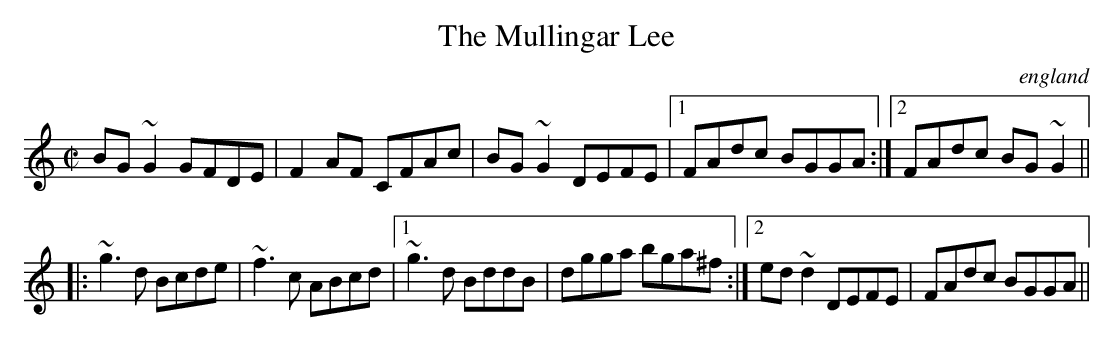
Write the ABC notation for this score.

X:1
T:Mullingar Lee, The
O:england
M:C|
K:Gmix
BG~G2 GFDE|F2AF CFAc|BG~G2 DEFE|1 FAdc BGGA:|2 FAdc BG~G2||
|:~g3d Bcde|~f3c ABcd|1 ~g3d BddB|dgga bga^f:|2 ed~d2 DEFE|FAdc BGGA||
